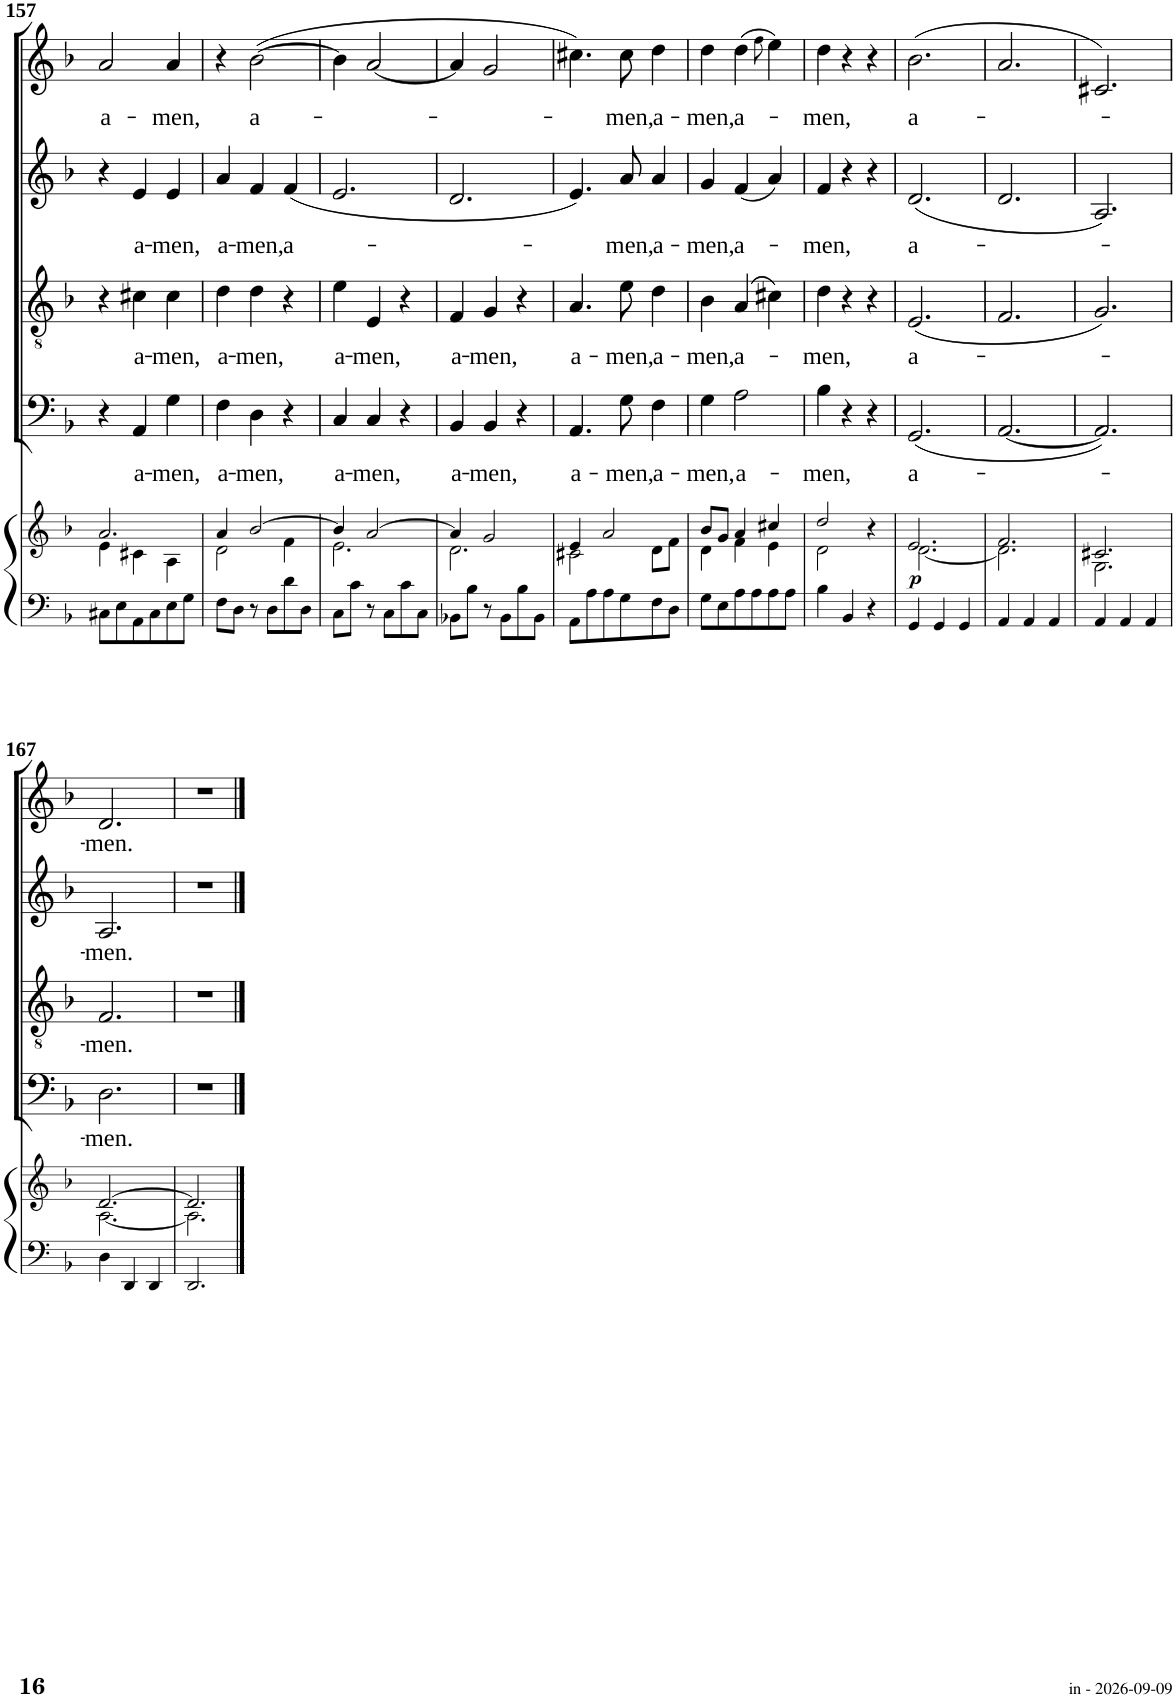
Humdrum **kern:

**kern	**kern	**dynam	**kern	**text	**kern	**text	**kern	**text	**kern	**text
*part5	*part5	*part5	*part4	*part4	*part3	*part3	*part2	*part2	*part1	*part1
*staff6	*staff5	*staff5/6	*staff4	*staff4	*staff3	*staff3	*staff2	*staff2	*staff1	*staff1
*I"Organ	*	*	*I"Bass	*	*I"Tenor	*	*I"Alto	*	*I"Soprano	*
!!LO:PB:g=z
*clefF4	*clefG2	*	*clefF4	*	*clefGv2	*	*clefG2	*	*clefG2	*
*k[b-]	*k[b-]	*	*k[b-]	*	*k[b-]	*	*k[b-]	*	*k[b-]	*
*M3/4	*M3/4	*	*M3/4	*	*M3/4	*	*M3/4	*	*M3/4	*
=157	=157	=157	=157	=157	=157	=157	=157	=157	=157	=157
*	*^	*	*	*	*	*	*	*	*	*
!	!	!	!	!	!	!	!	!	!	!	!LO:LY:b
8C#X\L	2.a/	4e\	.	4r	.	4r	.	4r	.	2a/	a-
8E\	.	.	.	.	.	.	.	.	.	.	.
!	!	!	!	!	!LO:LY:b	!	!LO:LY:b	!	!LO:LY:b	!	!
8AA\	.	4c#X\	.	4AA/	a-	4c#X\	a-	4e/	a-	.	.
8C#\	.	.	.	.	.	.	.	.	.	.	.
!	!	!	!	!	!LO:LY:b	!	!LO:LY:b	!	!LO:LY:b	!	!LO:LY:b
8E\	.	4A\	.	4G\	-men,	4c#\	-men,	4e/	-men,	4a/	-men,
8G\J	.	.	.	.	.	.	.	.	.	.	.
=158	=158	=158	=158	=158	=158	=158	=158	=158	=158	=158	=158
!	!	!	!	!	!LO:LY:b	!	!LO:LY:b	!	!LO:LY:b	!	!
8F\L	4a/	2d\	.	4F\	a-	4d\	a-	4a/	a-	4r	.
8D\J	.	.	.	.	.	.	.	.	.	.	.
!	!	!	!	!	!LO:LY:b	!	!LO:LY:b	!	!LO:LY:b	!	!LO:LY:b
8r	[2b-/	.	.	4D\	-men,	4d\	-men,	4f/	-men,	([2b-\	a-
8D\L	.	.	.	.	.	.	.	.	.	.	.
!	!	!	!	!	!	!	!	!	!LO:LY:b	!	!
8d\	.	4f\	.	4r	.	4r	.	(4f/	a-	.	.
8D\J	.	.	.	.	.	.	.	.	.	.	.
=159	=159	=159	=159	=159	=159	=159	=159	=159	=159	=159	=159
!	!	!	!	!	!LO:LY:b	!	!LO:LY:b	!	!	!	!
8C\L	4b-/]	2.e\	.	4C/	a-	4e\	a-	2.e/	.	4b-\]	.
8c\J	.	.	.	.	.	.	.	.	.	.	.
!	!	!	!	!	!LO:LY:b	!	!LO:LY:b	!	!	!	!
8r	[2a/	.	.	4C/	-men,	4E/	-men,	.	.	[2a/	.
8C\L	.	.	.	.	.	.	.	.	.	.	.
8c\	.	.	.	4r	.	4r	.	.	.	.	.
8C\J	.	.	.	.	.	.	.	.	.	.	.
=160	=160	=160	=160	=160	=160	=160	=160	=160	=160	=160	=160
!	!	!	!	!	!LO:LY:b	!	!LO:LY:b	!	!	!	!
8BB-X\L	4a/]	2.d\	.	4BB-/	a-	4F/	a-	2.d/	.	4a/]	.
8B-\J	.	.	.	.	.	.	.	.	.	.	.
!	!	!	!	!	!LO:LY:b	!	!LO:LY:b	!	!	!	!
8r	2g/	.	.	4BB-/	-men,	4G/	-men,	.	.	2g/	.
8BB-\L	.	.	.	.	.	.	.	.	.	.	.
8B-\	.	.	.	4r	.	4r	.	.	.	.	.
8BB-\J	.	.	.	.	.	.	.	.	.	.	.
=161	=161	=161	=161	=161	=161	=161	=161	=161	=161	=161	=161
!	!	!	!	!	!LO:LY:b	!	!LO:LY:b	!	!	!	!
8AA\L	4e/	2c#X\	.	4.AA/	a-	4.A/	a-	4.e/)	.	4.cc#X\)	.
8A\	.	.	.	.	.	.	.	.	.	.	.
8A\	2a/	.	.	.	.	.	.	.	.	.	.
!	!	!	!	!	!LO:LY:b	!	!LO:LY:b	!	!LO:LY:b	!	!LO:LY:b
8G\	.	.	.	8G\	-men,	8e\	-men,	8a/	-men,	8cc#\	-men,
!	!	!	!	!	!LO:LY:b	!	!LO:LY:b	!	!LO:LY:b	!	!LO:LY:b
8F\	.	8d\L	.	4F\	a-	4d\	a-	4a/	a-	4dd\	a-
8D\J	.	8f\J	.	.	.	.	.	.	.	.	.
=162	=162	=162	=162	=162	=162	=162	=162	=162	=162	=162	=162
!	!	!	!	!	!LO:LY:b	!	!LO:LY:b	!	!LO:LY:b	!	!LO:LY:b
8G\L	8b-/L	4d\	.	4G\	-men,	4B-\	-men,	4g/	-men,	4dd\	-men,
8E\	8g/J	.	.	.	.	.	.	.	.	.	.
!	!	!	!	!	!LO:LY:b	!	!LO:LY:b	!	!LO:LY:b	!	!LO:LY:b
8A\	4a/	4f\	.	2A\	a-	(4A/	a-	(4f/	a-	(4dd\	a-
8A\	.	.	.	.	.	.	.	.	.	.	.
.	.	.	.	.	.	.	.	.	.	8qff\	.
8A\	4cc#X/	4e\	.	.	.	4c#X\)	.	4a/)	.	4ee\)	.
8A\J	.	.	.	.	.	.	.	.	.	.	.
=163	=163	=163	=163	=163	=163	=163	=163	=163	=163	=163	=163
!	!	!	!	!	!LO:LY:b	!	!LO:LY:b	!	!LO:LY:b	!	!LO:LY:b
4B-\	2dd/	2d\	.	4B-\	-men,	4d\	-men,	4f/	-men,	4dd\	-men,
4BB-/	.	.	.	4r	.	4r	.	4r	.	4r	.
4r	4r	4ryy	.	4r	.	4r	.	4r	.	4r	.
=164	=164	=164	=164	=164	=164	=164	=164	=164	=164	=164	=164
!	!	!	!LO:DY:a=2	!	!LO:LY:b	!	!LO:LY:b	!	!LO:LY:b	!	!LO:LY:b
4GG/	2.e/	[2.d\	p	(2.GG/	a-	(2.E/	a-	(2.d/	a-	(2.b-\	a-
4GG/	.	.	.	.	.	.	.	.	.	.	.
4GG/	.	.	.	.	.	.	.	.	.	.	.
=165	=165	=165	=165	=165	=165	=165	=165	=165	=165	=165	=165
4AA/	2.f/	2.d\]	.	[2.AA/	.	2.F/	.	2.d/	.	2.a/	.
4AA/	.	.	.	.	.	.	.	.	.	.	.
4AA/	.	.	.	.	.	.	.	.	.	.	.
=166	=166	=166	=166	=166	=166	=166	=166	=166	=166	=166	=166
4AA/	2.c#X/	2.G\	.	2.AA/])	.	2.G/)	.	2.A/)	.	2.c#X/)	.
4AA/	.	.	.	.	.	.	.	.	.	.	.
4AA/	.	.	.	.	.	.	.	.	.	.	.
!!LO:LB:g=z
=167	=167	=167	=167	=167	=167	=167	=167	=167	=167	=167	=167
!	!	!	!	!	!LO:LY:b	!	!LO:LY:b	!	!LO:LY:b	!	!LO:LY:b
4D\	[2.d/	[2.A\	.	2.D\	-men.	2.F/	-men.	2.A/	-men.	2.d/	-men.
4DD/	.	.	.	.	.	.	.	.	.	.	.
4DD/	.	.	.	.	.	.	.	.	.	.	.
=168	=168	=168	=168	=168	=168	=168	=168	=168	=168	=168	=168
2.DD/	2.d/]	2.A\]	.	2.r	.	2.r	.	2.r	.	2.r	.
*	*v	*v	*	*	*	*	*	*	*	*	*
==	==	==	==	==	==	==	==	==	==	==
*-	*-	*-	*-	*-	*-	*-	*-	*-	*-	*-
